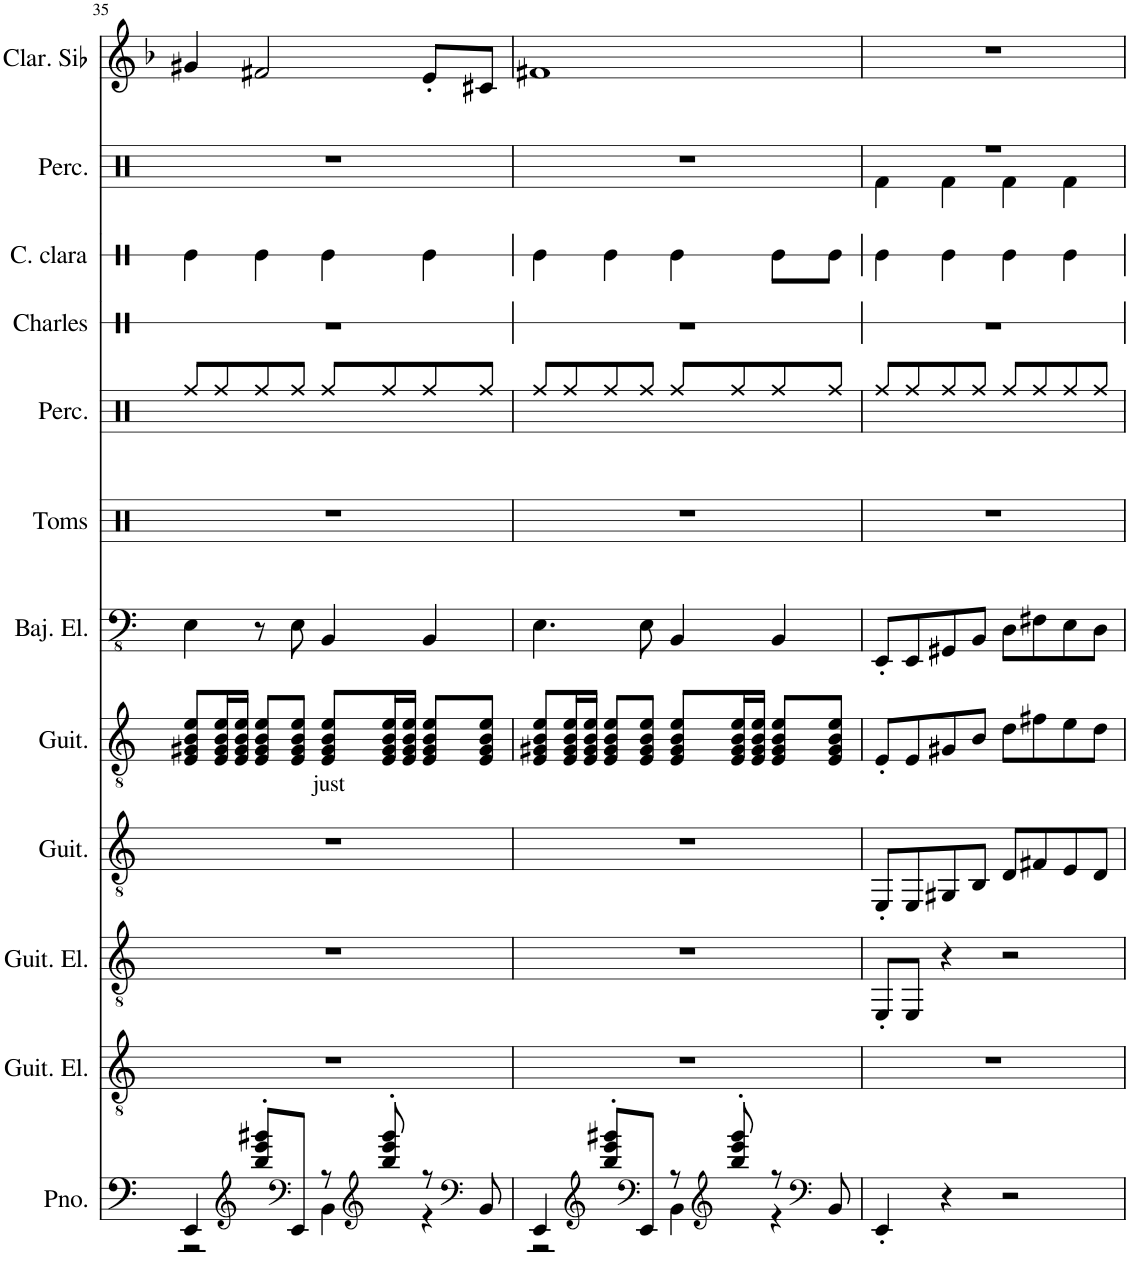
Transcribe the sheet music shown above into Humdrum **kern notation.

**kern	**kern	**kern	**kern	**kern	**text	**kern	**kern	**kern	**kern	**kern	**kern	**kern
*part12	*part11	*part10	*part9	*part8	*part8	*part7	*part6	*part5	*part4	*part3	*part2	*part1
*staff12	*staff11	*staff10	*staff9	*staff8	*staff8	*staff7	*staff6	*staff5	*staff4	*staff3	*staff2	*staff1
*I"Piano, Ac.Piano	*I"Guitarra eléctrica, Guitar 4	*I"Guitarra eléctrica, Guitar 3	*I"Guitarra acústica, Guitar 2	*I"Guitarra clásica, Guitar 1	*	*I"Bajo eléctrico, Bass Gtr	*I"Tom Toms, Tom Tom	*I"Set de percusión, Ride Cym	*I"Charles, Clsd Hat	*I"Caja clara, Snare	*I"Set de percusión, Kick Drm	*I"Clarinette en Sib
*I'Pno.	*I'Guit. El.	*I'Guit. El.	*I'Guit.	*I'Guit.	*	*I'Baj. El.	*I'Toms	*I'Perc.	*I'Charles	*I'C. clara	*I'Perc.	*I'Clar. Sib
!!LO:PB:g=z
*clefF4	*clefGv2	*clefGv2	*clefGv2	*clefGv2	*	*clefFv4	*clefX	*clefX	*clefX	*clefX	*clefX	*clefG2
*	*	*	*	*	*	*	*	*	*	*	*	*Trd1c2
*k[]	*k[]	*k[]	*k[]	*k[]	*	*k[]	*k[]	*k[]	*k[]	*k[]	*k[]	*k[b-]
*M4/4	*M4/4	*M4/4	*M4/4	*M4/4	*	*M4/4	*M4/4	*M4/4	*M4/4	*M4/4	*M4/4	*M4/4
=35	=35	=35	=35	=35	=35	=35	=35	=35	=35	=35	=35	=35
*^	*	*	*	*	*	*	*	*	*	*	*	*
4EE/	2r	1r	1r	1r	8E/ 8G#X/ 8B/ 8e/L	.	4EE\	1r	8Rff/L	1r	4Re\	1r	4g#X/
.	.	.	.	.	16E/ 16G#/ 16B/ 16e/L	.	.	.	8Rff/	.	.	.	.
.	.	.	.	.	16E/ 16G#/ 16B/ 16e/JJ	.	.	.	.	.	.	.	.
*clefG2	*	*	*	*	*	*	*	*	*	*	*	*	*
8bb/' 8eee/' 8ggg#X/'L	.	.	.	.	8E/ 8G#/ 8B/ 8e/L	.	8r	.	8Rff/	.	4Re\	.	2f#X/
*clefF4	*	*	*	*	*	*	*	*	*	*	*	*	*
8EE/J	.	.	.	.	8E/ 8G#/ 8B/ 8e/J	.	8EE\	.	8Rff/J	.	.	.	.
!	!	!	!	!	!	!LO:LY:b	!	!	!	!	!	!	!
8r	4BB\	.	.	.	8E/ 8G#/ 8B/ 8e/L	just	4BBB/	.	8Rff/L	.	4Re\	.	.
*clefG2	*	*	*	*	*	*	*	*	*	*	*	*	*
8bb/' 8eee/' 8ggg#/'	.	.	.	.	16E/ 16G#/ 16B/ 16e/L	.	.	.	8Rff/	.	.	.	.
.	.	.	.	.	16E/ 16G#/ 16B/ 16e/JJ	.	.	.	.	.	.	.	.
8r	4r	.	.	.	8E/ 8G#/ 8B/ 8e/L	.	4BBB/	.	8Rff/	.	4Re\	.	8e'/L
*clefF4	*	*	*	*	*	*	*	*	*	*	*	*	*
8BB/	.	.	.	.	8E/ 8G#/ 8B/ 8e/J	.	.	.	8Rff/J	.	.	.	8c#X/J
=36	=36	=36	=36	=36	=36	=36	=36	=36	=36	=36	=36	=36	=36
4EE/	2r	1r	1r	1r	8E/ 8G#X/ 8B/ 8e/L	.	4.EE\	1r	8Rff/L	1r	4Re\	1r	1f#X
.	.	.	.	.	16E/ 16G#/ 16B/ 16e/L	.	.	.	8Rff/	.	.	.	.
.	.	.	.	.	16E/ 16G#/ 16B/ 16e/JJ	.	.	.	.	.	.	.	.
*clefG2	*	*	*	*	*	*	*	*	*	*	*	*	*
8bb/' 8eee/' 8ggg#X/'L	.	.	.	.	8E/ 8G#/ 8B/ 8e/L	.	.	.	8Rff/	.	4Re\	.	.
*clefF4	*	*	*	*	*	*	*	*	*	*	*	*	*
8EE/J	.	.	.	.	8E/ 8G#/ 8B/ 8e/J	.	8EE\	.	8Rff/J	.	.	.	.
8r	4BB\	.	.	.	8E/ 8G#/ 8B/ 8e/L	.	4BBB/	.	8Rff/L	.	4Re\	.	.
*clefG2	*	*	*	*	*	*	*	*	*	*	*	*	*
8bb/' 8eee/' 8ggg#/'	.	.	.	.	16E/ 16G#/ 16B/ 16e/L	.	.	.	8Rff/	.	.	.	.
.	.	.	.	.	16E/ 16G#/ 16B/ 16e/JJ	.	.	.	.	.	.	.	.
8r	4r	.	.	.	8E/ 8G#/ 8B/ 8e/L	.	4BBB/	.	8Rff/	.	8Re\L	.	.
*clefF4	*	*	*	*	*	*	*	*	*	*	*	*	*
8BB/	.	.	.	.	8E/ 8G#/ 8B/ 8e/J	.	.	.	8Rff/J	.	8Re\J	.	.
*v	*v	*	*	*	*	*	*	*	*	*	*	*	*
=37	=37	=37	=37	=37	=37	=37	=37	=37	=37	=37	=37	=37
*	*	*	*	*	*	*	*	*	*	*	*^	*
4EE'/	1r	8EE'/L	8EE'/L	8E'/L	.	8EEE'/L	1r	8Rff/L	1r	4Re\	1r	4Rf\	1r
.	.	8EE/J	8EE/	8E/	.	8EEE/	.	8Rff/	.	.	.	.	.
4r	.	4r	8GG#X/	8G#X/	.	8GGG#X/	.	8Rff/	.	4Re\	.	4Rf\	.
.	.	.	8BB/J	8B/J	.	8BBB/J	.	8Rff/J	.	.	.	.	.
2r	.	2r	8D/L	8d\L	.	8DD\L	.	8Rff/L	.	4Re\	.	4Rf\	.
.	.	.	8F#X/	8f#X\	.	8FF#X\	.	8Rff/	.	.	.	.	.
.	.	.	8E/	8e\	.	8EE\	.	8Rff/	.	4Re\	.	4Rf\	.
.	.	.	8D/J	8d\J	.	8DD\J	.	8Rff/J	.	.	.	.	.
*	*	*	*	*	*	*	*	*	*	*	*v	*v	*
=	=	=	=	=	=	=	=	=	=	=	=	=
*-	*-	*-	*-	*-	*-	*-	*-	*-	*-	*-	*-	*-
